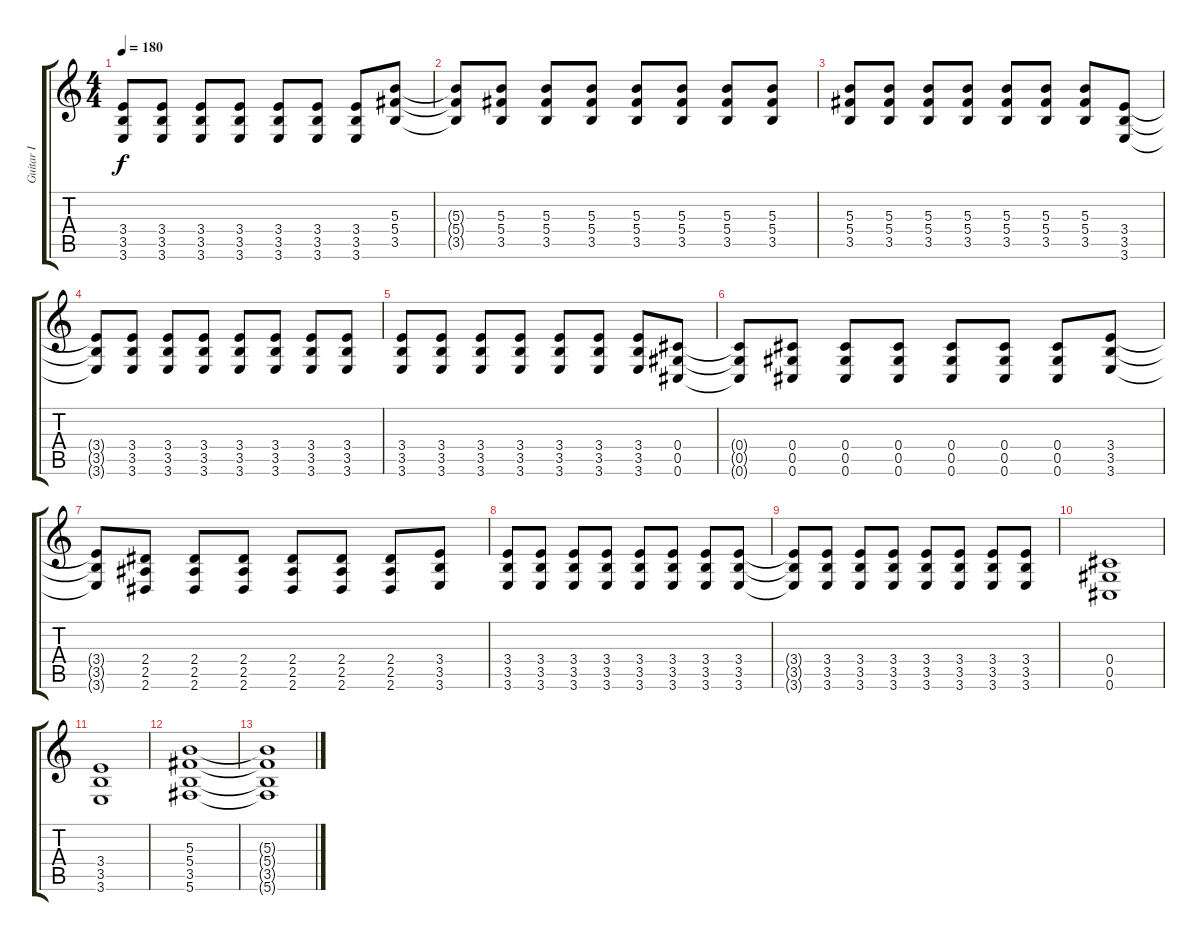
\track ("Guitar I" "Guitar I") {instrument distortionguitar}
\staff {score tabs}
\tuning (Eb4 Bb3 Gb3 Db3 Ab2 Db2) {hide}
\ts (4 4)
\tempo 180
\clef g2
\ks c
(3.4 3.5 3.6).8{dy f} (3.4 3.5 3.6).8 (3.4 3.5 3.6).8 (3.4 3.5 3.6).8 (3.4 3.5 3.6).8 (3.4 3.5 3.6).8 (3.4 3.5 3.6).8 (5.3 5.4 3.5).8 |
(5.3{t} 5.4{t} 3.5{t}).8 (5.3 5.4 3.5).8 (5.3 5.4 3.5).8 (5.3 5.4 3.5).8 (5.3 5.4 3.5).8 (5.3 5.4 3.5).8 (5.3 5.4 3.5).8 (5.3 5.4 3.5).8 |
(5.3 5.4 3.5).8 (5.3 5.4 3.5).8 (5.3 5.4 3.5).8 (5.3 5.4 3.5).8 (5.3 5.4 3.5).8 (5.3 5.4 3.5).8 (5.3 5.4 3.5).8 (3.4 3.5 3.6).8 |
(3.4{t} 3.5{t} 3.6{t}).8 (3.4 3.5 3.6).8 (3.4 3.5 3.6).8 (3.4 3.5 3.6).8 (3.4 3.5 3.6).8 (3.4 3.5 3.6).8 (3.4 3.5 3.6).8 (3.4 3.5 3.6).8 |
(3.4 3.5 3.6).8 (3.4 3.5 3.6).8 (3.4 3.5 3.6).8 (3.4 3.5 3.6).8 (3.4 3.5 3.6).8 (3.4 3.5 3.6).8 (3.4 3.5 3.6).8 (0.4 0.5 0.6).8 |
(0.4{t} 0.5{t} 0.6{t}).8 (0.4 0.5 0.6).8 (0.4 0.5 0.6).8 (0.4 0.5 0.6).8 (0.4 0.5 0.6).8 (0.4 0.5 0.6).8 (0.4 0.5 0.6).8 (3.4 3.5 3.6).8 |
(3.4{t} 3.5{t} 3.6{t}).8 (2.4 2.5 2.6).8 (2.4 2.5 2.6).8 (2.4 2.5 2.6).8 (2.4 2.5 2.6).8 (2.4 2.5 2.6).8 (2.4 2.5 2.6).8 (3.4 3.5 3.6).8 |
(3.4 3.5 3.6).8 (3.4 3.5 3.6).8 (3.4 3.5 3.6).8 (3.4 3.5 3.6).8 (3.4 3.5 3.6).8 (3.4 3.5 3.6).8 (3.4 3.5 3.6).8 (3.4 3.5 3.6).8 |
(3.4{t} 3.5{t} 3.6{t}).8 (3.4 3.5 3.6).8 (3.4 3.5 3.6).8 (3.4 3.5 3.6).8 (3.4 3.5 3.6).8 (3.4 3.5 3.6).8 (3.4 3.5 3.6).8 (3.4 3.5 3.6).8 |
(0.4 0.5 0.6).1 |
(3.4 3.5 3.6).1 |
(5.3 5.4 3.5 5.6).1 |
(5.3{t} 5.4{t} 3.5{t} 5.6{t}).1
